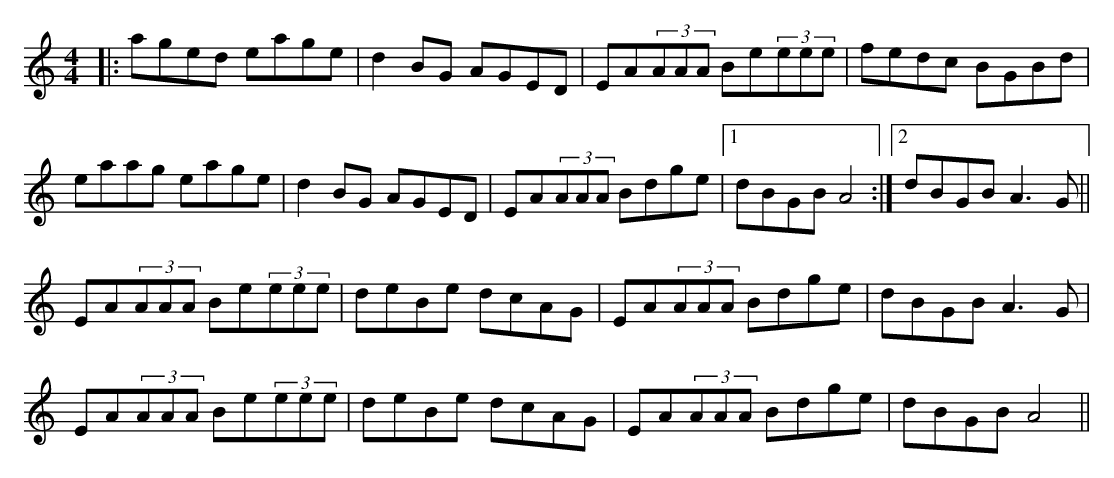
X:1
M:4/4
K:Amin
|:aged eage|d2BG AGED|EA(3AAA Be(3eee|fedc BGBd|
eaag eage|d2BG AGED|EA(3AAA Bdge|1 dBGB A4:|2 dBGB A3G||
EA(3AAA Be(3eee|deBe dcAG|EA(3AAA Bdge|dBGB A3G|
EA(3AAA Be(3eee|deBe dcAG|EA(3AAA Bdge|dBGB A4||
